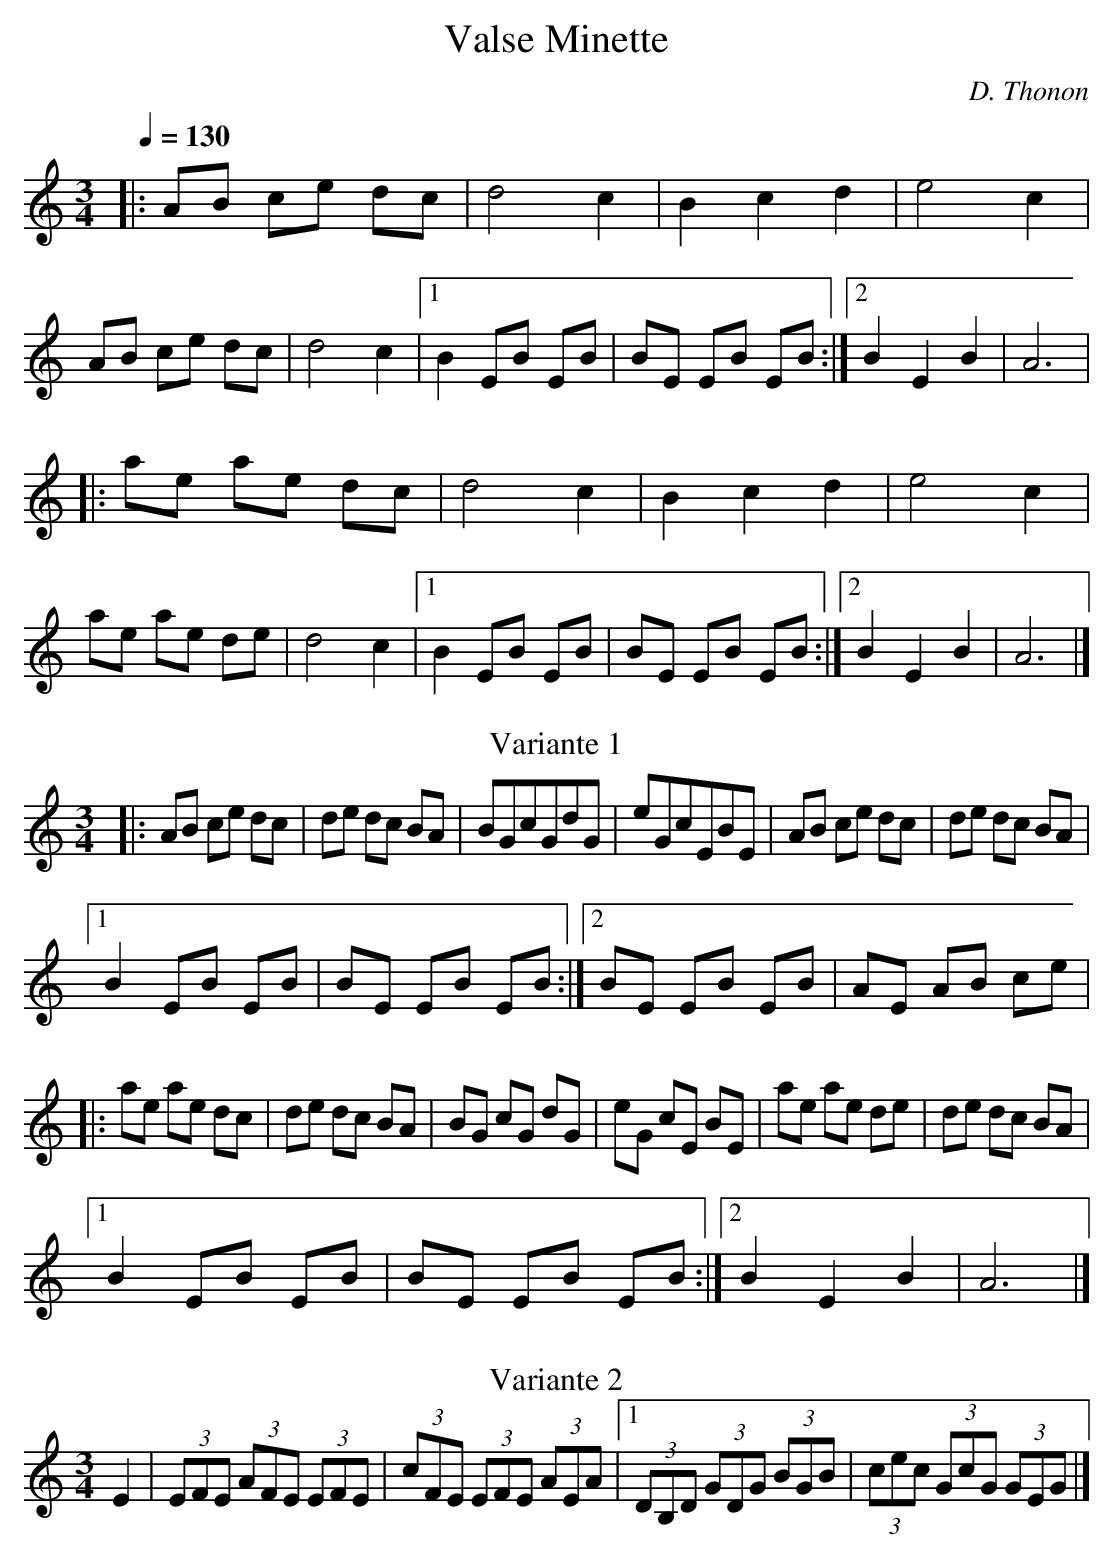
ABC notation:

X:1
T:Valse Minette
C:D. Thonon
M:3/4
L:1/8
Q:1/4=130
K:C
|: AB ce dc|d4c2|B2c2d2|e4c2|AB ce dc| d4c2|1 B2EB EB|BE EB EB:|2 B2E2B2|A6|
|:ae ae dc|d4c2|B2c2d2|e4c2|ae ae de| d4c2|1 B2EB EB|BE EB EB:|2 B2E2B2|A6|]
T:Variante 1
|: AB ce dc|de dc BA|BGcGdG|eGcEBE|AB ce dc| de dc BA|1
B2EB EB| BE EB EB:|2 BE EB EB|AE AB ce|
|:ae ae dc|de dc BA|BG cG dG|eG cE BE| ae ae de|de dc BA|1
B2EB EB|BE EB EB:|2 B2E2B2|A6|]
T:Variante 2
E2|(3EFE (3AFE (3EFE|(3cFE (3EFE (3AEA |1 (3DB,D (3GDG (3BGB|(3cec (3GcG (3GEG|]
